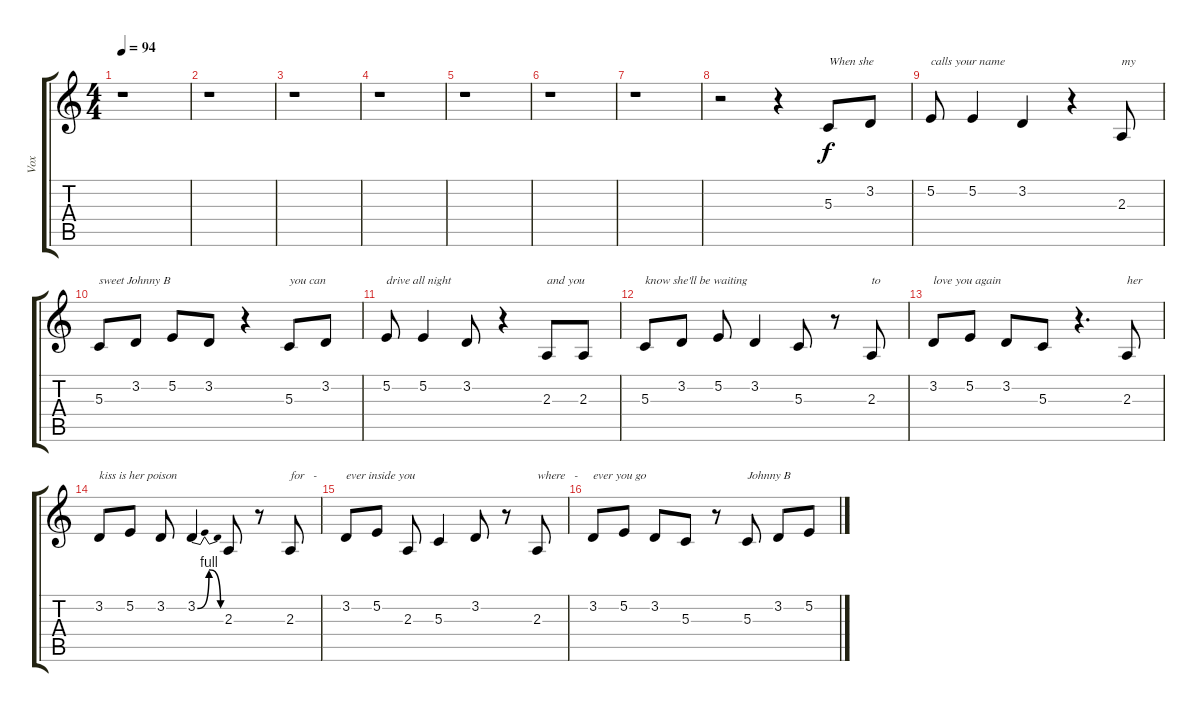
\track ("Vox" "Vox") {instrument violin}
\staff {score tabs}
\tuning (E4 B3 G3 D3 A2 E2) {hide}
\ts (4 4)
\tempo 94
\clef g2
\ks c
r.1{dy f} |
r.1 |
r.1 |
r.1 |
r.1 |
r.1 |
r.1 |
r.2 r.4 5.3.8{txt "When she"} 3.2.8 |
5.2.8{txt "calls your name"} 5.2.4 3.2.4 r.4 2.3.8{txt "my"} |
5.3.8{txt "sweet Johnny B"} 3.2.8 5.2.8 3.2.8 r.4 5.3.8{txt "you can"} 3.2.8 |
5.2.8{txt "drive all night"} 5.2.4 3.2.8 r.4 2.3.8{txt "and you"} 2.3.8 |
5.3.8{txt "know she'll be waiting"} 3.2.8 5.2.8 3.2.4 5.3.8 r.8 2.3.8{txt "to"} |
3.2.8{txt "love you again"} 5.2.8 3.2.8 5.3.8 r.4{d} 2.3.8{txt "her"} |
3.2.8{txt "kiss is her poison"} 5.2.8 3.2.8 3.2{be (bendrelease 0 0 26 4 50 4 60 0)}.4 2.3.8 r.8 2.3.8{txt "for   -"} |
3.2.8{txt "ever inside you"} 5.2.8 2.3.8 5.3.4 3.2.8 r.8 2.3.8{txt "where   -"} |
3.2.8{txt "ever you go"} 5.2.8 3.2.8 5.3.8 r.8 5.3.8{txt "Johnny B"} 3.2.8 5.2.8
